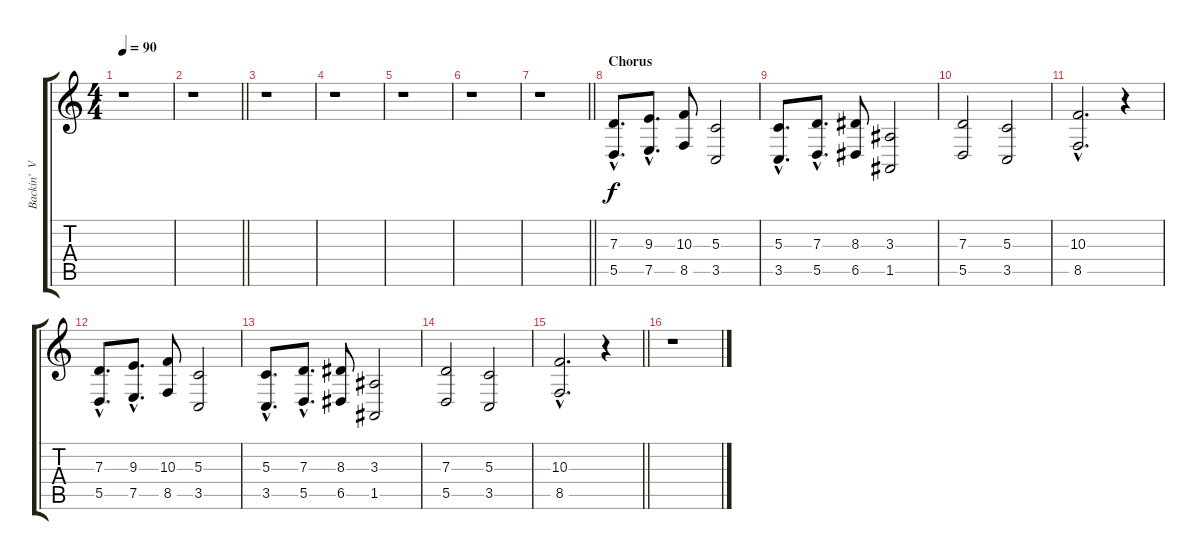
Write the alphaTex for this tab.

\track ("Backin'  Vocals" "Backin'  V") {instrument flute}
\staff {score tabs}
\tuning (E4 B3 G3 D3 A2 E2) {hide}
\ts (4 4)
\tempo 90
\clef g2
\ks c
r.1{dy f} |
\barLineRight lightlight
r.1 |
r.1 |
r.1 |
r.1 |
r.1 |
\barLineRight lightlight
r.1 |
\section ("" "Chorus")
(7.3{hac} 5.5{hac}).8{d} (9.3{hac} 7.5{hac}).8{d} (10.3 8.5).8 (5.3 3.5).2 |
(5.3{hac} 3.5{hac}).8{d} (7.3{hac} 5.5{hac}).8{d} (8.3 6.5).8 (3.3 1.5).2 |
(7.3 5.5).2 (5.3 3.5).2 |
(10.3{hac} 8.5{hac}).2{d} r.4 |
(7.3{hac} 5.5{hac}).8{d} (9.3{hac} 7.5{hac}).8{d} (10.3 8.5).8 (5.3 3.5).2 |
(5.3{hac} 3.5{hac}).8{d} (7.3{hac} 5.5{hac}).8{d} (8.3 6.5).8 (3.3 1.5).2 |
(7.3 5.5).2 (5.3 3.5).2 |
\barLineRight lightlight
(10.3{hac} 8.5{hac}).2{d} r.4 |
r.1
